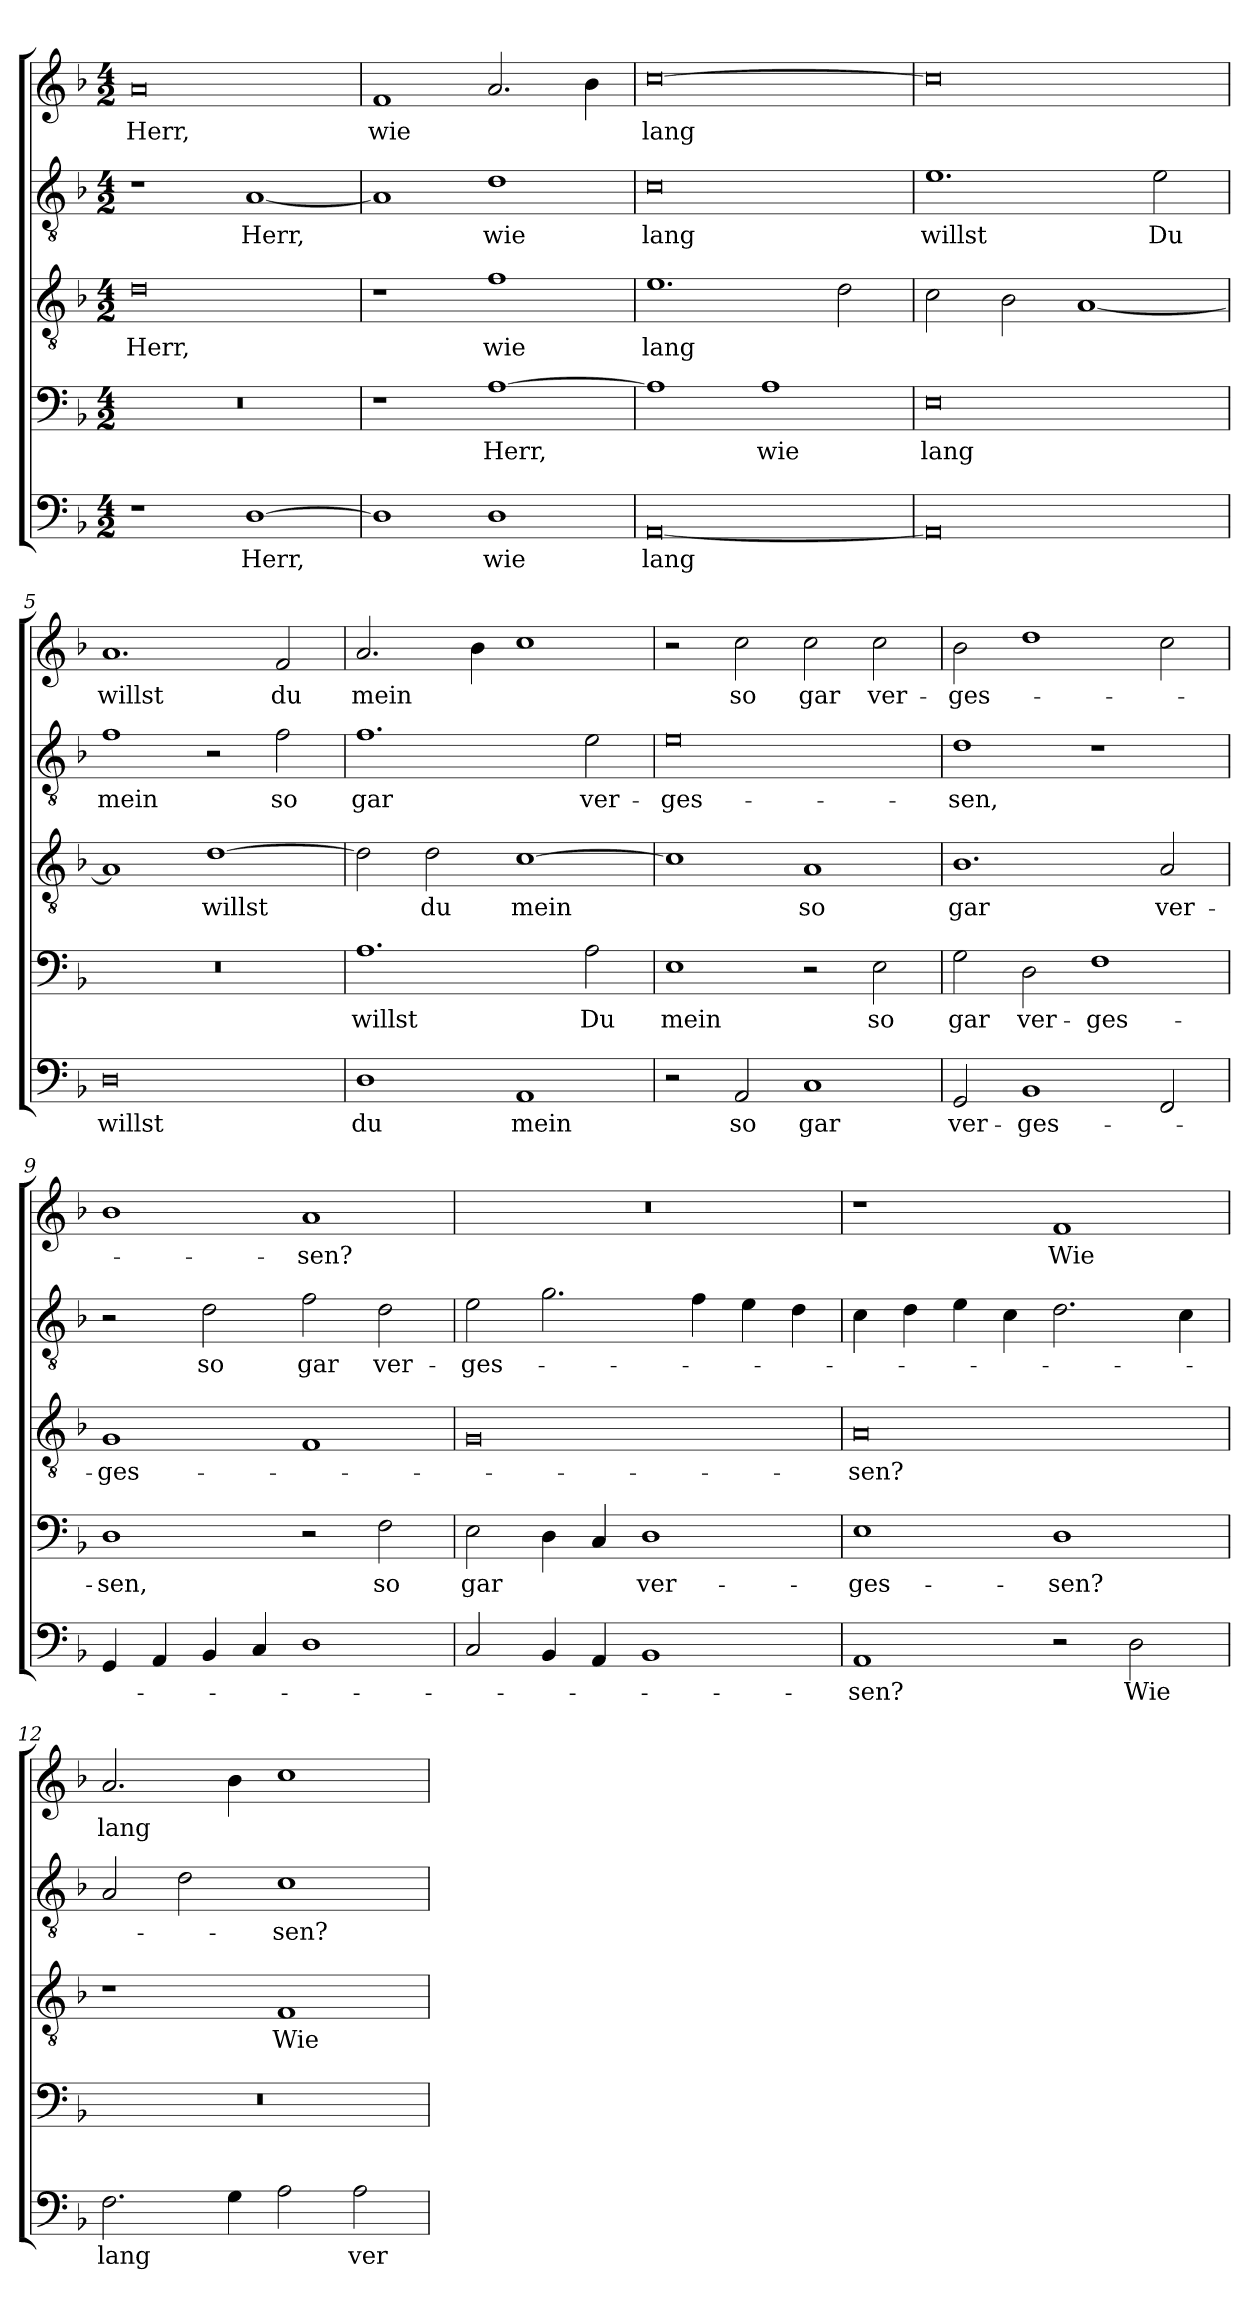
**kern	**text	**kern	**text	**kern	**text	**kern	**text	**kern	**text
*part5	*part5	*part4	*part4	*part3	*part3	*part2	*part2	*part1	*part1
*staff5	*staff5	*staff4	*staff4	*staff3	*staff3	*staff2	*staff2	*staff1	*staff1
*clefF4	*	*clefF4	*	*clefGv2	*	*clefGv2	*	*clefG2	*
*k[b-]	*	*k[b-]	*	*k[b-]	*	*k[b-]	*	*k[b-]	*
*F:	*	*F:	*	*F:	*	*F:	*	*F:	*
*M4/2	*	*M4/2	*	*M4/2	*	*M4/2	*	*M4/2	*
=1	=1	=1	=1	=1	=1	=1	=1	=1	=1
!	!	!	!	!	!LO:LY:b	!	!	!	!LO:LY:b
1r	.	0r	.	0d	Herr,	1r	.	0a	Herr,
!	!LO:LY:b	!	!	!	!	!	!LO:LY:b	!	!
[1D	Herr,	.	.	.	.	[1A	Herr,	.	.
=2	=2	=2	=2	=2	=2	=2	=2	=2	=2
!	!	!	!	!	!	!	!	!	!LO:LY:b
1D]	.	1r	.	1r	.	1A]	.	1f	wie
!	!LO:LY:b	!	!LO:LY:b	!	!LO:LY:b	!	!LO:LY:b	!	!
1D	wie	[1A	Herr,	1f	wie	1d	wie	2.a/	.
.	.	.	.	.	.	.	.	4b-\	.
=3	=3	=3	=3	=3	=3	=3	=3	=3	=3
!	!LO:LY:b	!	!	!	!LO:LY:b	!	!LO:LY:b	!	!LO:LY:b
[0AA	lang	1A]	.	1.e	lang	0c	lang	[0cc	lang
!	!	!	!LO:LY:b	!	!	!	!	!	!
.	.	1A	wie	.	.	.	.	.	.
.	.	.	.	2d\	.	.	.	.	.
=4	=4	=4	=4	=4	=4	=4	=4	=4	=4
!	!	!	!LO:LY:b	!	!	!	!LO:LY:b	!	!
0AA]	.	0E	lang	2c\	.	1.e	willst	0cc]	.
.	.	.	.	2B-\	.	.	.	.	.
.	.	.	.	[1A	.	.	.	.	.
!	!	!	!	!	!	!	!LO:LY:b	!	!
.	.	.	.	.	.	2e\	Du	.	.
=5	=5	=5	=5	=5	=5	=5	=5	=5	=5
!	!LO:LY:b	!	!	!	!	!	!LO:LY:b	!	!LO:LY:b
0D	willst	0r	.	1A]	.	1f	mein	1.a	willst
!	!	!	!	!	!LO:LY:b	!	!	!	!
.	.	.	.	[1d	willst	2r	.	.	.
!	!	!	!	!	!	!	!LO:LY:b	!	!LO:LY:b
.	.	.	.	.	.	2f\	so	2f/	du
=6	=6	=6	=6	=6	=6	=6	=6	=6	=6
!	!LO:LY:b	!	!LO:LY:b	!	!	!	!LO:LY:b	!	!LO:LY:b
1D	du	1.A	willst	2d\]	.	1.f	gar	2.a/	mein
!	!	!	!	!	!LO:LY:b	!	!	!	!
.	.	.	.	2d\	du	.	.	.	.
.	.	.	.	.	.	.	.	4b-\	.
!	!LO:LY:b	!	!	!	!LO:LY:b	!	!	!	!
1AA	mein	.	.	[1c	mein	.	.	1cc	.
!	!	!	!LO:LY:b	!	!	!	!LO:LY:b	!	!
.	.	2A\	Du	.	.	2e\	ver-	.	.
!!LO:LB:g=z
=7	=7	=7	=7	=7	=7	=7	=7	=7	=7
!	!	!	!LO:LY:b	!	!	!	!LO:LY:b	!	!
2r	.	1E	mein	1c]	.	0e	-ges-	2r	.
!	!LO:LY:b	!	!	!	!	!	!	!	!LO:LY:b
2AA/	so	.	.	.	.	.	.	2cc\	so
!	!LO:LY:b	!	!	!	!LO:LY:b	!	!	!	!LO:LY:b
1C	gar	2r	.	1A	so	.	.	2cc\	gar
!	!	!	!LO:LY:b	!	!	!	!	!	!LO:LY:b
.	.	2E\	so	.	.	.	.	2cc\	ver-
=8	=8	=8	=8	=8	=8	=8	=8	=8	=8
!	!LO:LY:b	!	!LO:LY:b	!	!LO:LY:b	!	!LO:LY:b	!	!LO:LY:b
2GG/	ver-	2G\	gar	1.B-	gar	1d	-sen,	2b-\	-ges-
!	!LO:LY:b	!	!LO:LY:b	!	!	!	!	!	!
1BB-	-ges-	2D\	ver-	.	.	.	.	1dd	.
!	!	!	!LO:LY:b	!	!	!	!	!	!
.	.	1F	-ges-	.	.	1r	.	.	.
!	!	!	!	!	!LO:LY:b	!	!	!	!
2FF/	.	.	.	2A/	ver-	.	.	2cc\	.
=9	=9	=9	=9	=9	=9	=9	=9	=9	=9
!	!	!	!LO:LY:b	!	!LO:LY:b	!	!	!	!
4GG/	.	1D	-sen,	1G	-ges-	2r	.	1b-	.
4AA/	.	.	.	.	.	.	.	.	.
!	!	!	!	!	!	!	!LO:LY:b	!	!
4BB-/	.	.	.	.	.	2d\	so	.	.
4C/	.	.	.	.	.	.	.	.	.
!	!	!	!	!	!	!	!LO:LY:b	!	!LO:LY:b
1D	.	2r	.	1F	.	2f\	gar	1a	-sen?
!	!	!	!LO:LY:b	!	!	!	!LO:LY:b	!	!
.	.	2F\	so	.	.	2d\	ver-	.	.
=10	=10	=10	=10	=10	=10	=10	=10	=10	=10
!	!	!	!LO:LY:b	!	!	!	!LO:LY:b	!	!
2C/	.	2E\	gar	0G	.	2e\	-ges-	0r	.
4BB-/	.	4D\	.	.	.	2.g\	.	.	.
4AA/	.	4C/	.	.	.	.	.	.	.
!	!	!	!LO:LY:b	!	!	!	!	!	!
1BB-	.	1D	ver-	.	.	.	.	.	.
.	.	.	.	.	.	4f\	.	.	.
.	.	.	.	.	.	4e\	.	.	.
.	.	.	.	.	.	4d\	.	.	.
=11	=11	=11	=11	=11	=11	=11	=11	=11	=11
!	!LO:LY:b	!	!LO:LY:b	!	!LO:LY:b	!	!	!	!
1AA	-sen?	1E	-ges-	0A	-sen?	4c\	.	1r	.
.	.	.	.	.	.	4d\	.	.	.
.	.	.	.	.	.	4e\	.	.	.
.	.	.	.	.	.	4c\	.	.	.
!	!	!	!LO:LY:b	!	!	!	!	!	!LO:LY:b
2r	.	1D	-sen?	.	.	2.d\	.	1f	Wie
!	!LO:LY:b	!	!	!	!	!	!	!	!
2D\	Wie	.	.	.	.	.	.	.	.
.	.	.	.	.	.	4c\	.	.	.
!!LO:LB:g=z
=12	=12	=12	=12	=12	=12	=12	=12	=12	=12
!	!LO:LY:b	!	!	!	!	!	!	!	!LO:LY:b
2.F\	lang	0r	.	1r	.	2A/	.	2.a/	lang
.	.	.	.	.	.	2d\	.	.	.
4G\	.	.	.	.	.	.	.	4b-\	.
!	!	!	!	!	!LO:LY:b	!	!LO:LY:b	!	!
2A\	.	.	.	1F	Wie	1c	-sen?	1cc	.
!	!LO:LY:b	!	!	!	!	!	!	!	!
2A\	ver-	.	.	.	.	.	.	.	.
=	=	=	=	=	=	=	=	=	=
*-	*-	*-	*-	*-	*-	*-	*-	*-	*-
